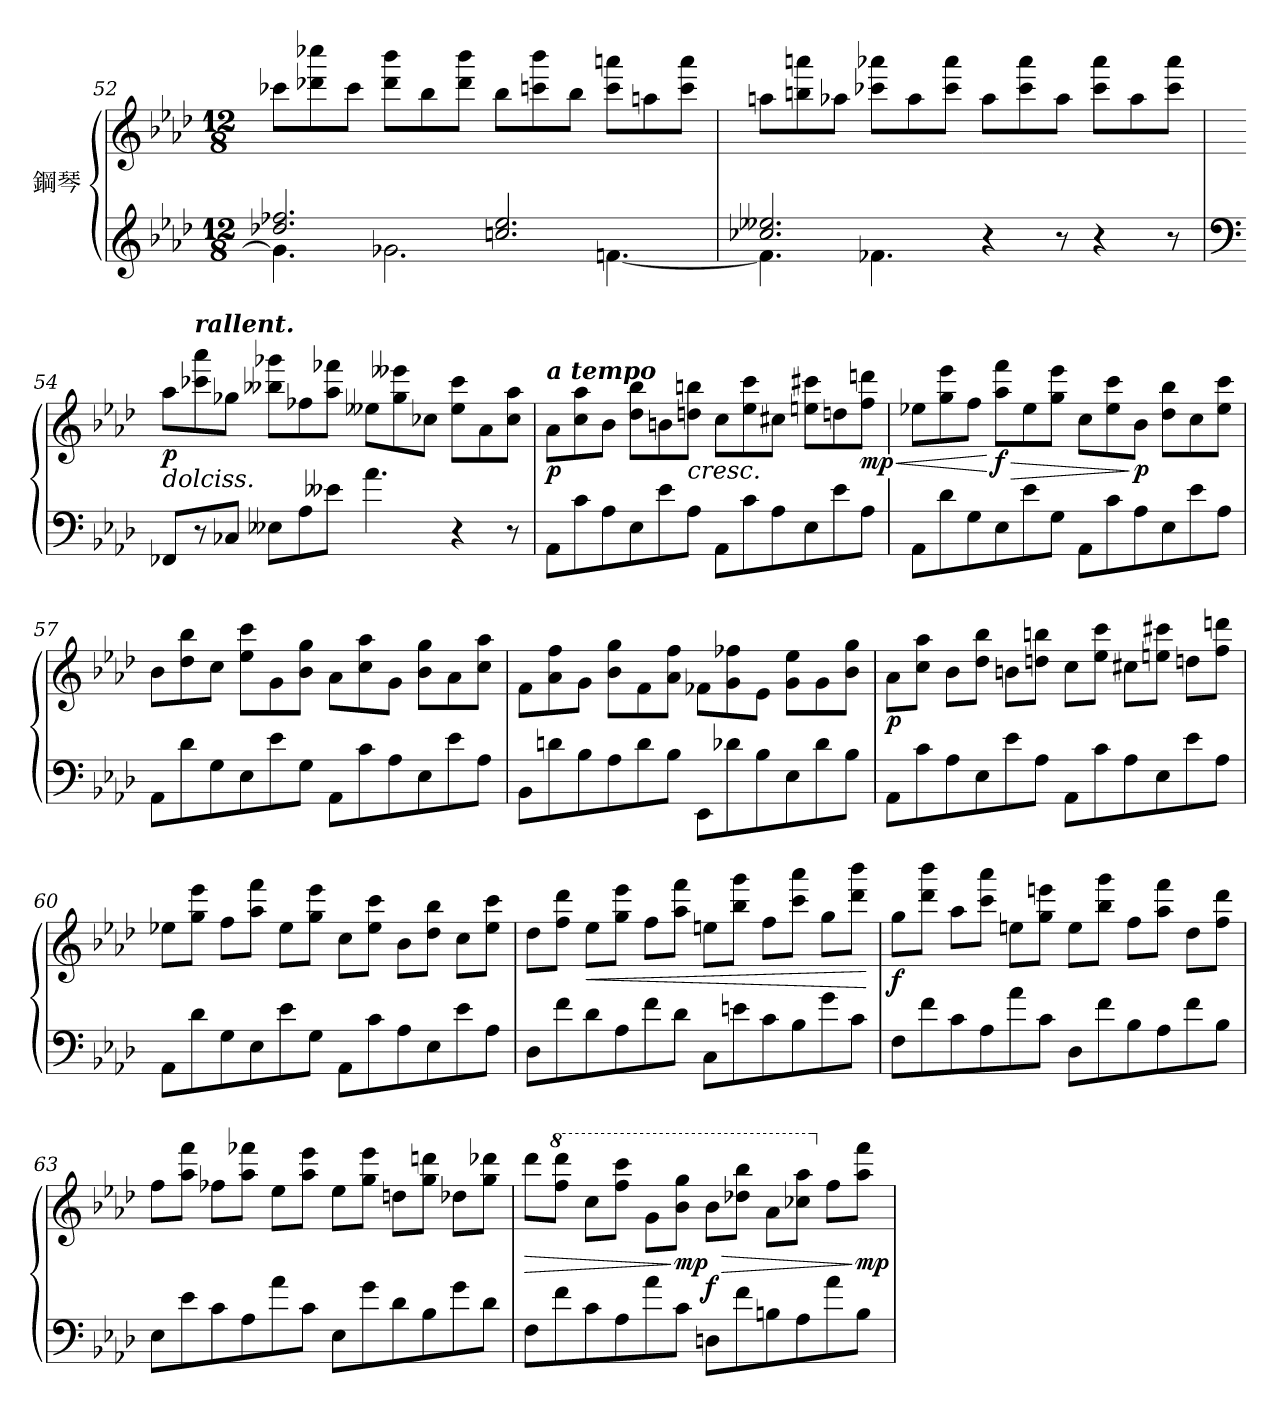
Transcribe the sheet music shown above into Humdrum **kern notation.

**kern	**kern	**dynam
*part1	*part1	*part1
*staff2	*staff1	*staff1/2
*I"鋼琴	*	*
!!LO:LB:g=z
*clefG2	*clefG2	*
*k[b-e-a-d-]	*k[b-e-a-d-]	*
*M12/8	*M12/8	*
=52	=52	=52
*^	*	*
2.dd-X/ 2.ff-X/	4.g\]	8ccc-X\L	.
.	.	8ddd-X\ 8cccc-X\	.
.	.	8ccc-\J	.
.	2.g-X\	8ddd-\ 8bbb-\L	.
.	.	8bb-\	.
.	.	8ddd-\ 8bbb-\J	.
2.ccn/ 2.ee-/	.	8bb-\L	.
.	.	8cccn\ 8bbb-\	.
.	.	8bb-\J	.
.	[4.fn\	8ccc\ 8aaan\L	.
.	.	8aan\	.
.	.	8ccc\ 8aaa\J	.
=53	=53	=53	=53
2.cc-X/ 2.ee--X/	4.f\]	8aan\L	.
.	.	8bbn\ 8aaan\	.
.	.	8aa-X\J	.
.	4.f-X\	8ccc-X\ 8aaa-X\L	.
.	.	8aa-\	.
.	.	8ccc-\ 8aaa-\J	.
4r	2.ryy	8aa-\L	.
.	.	8ccc-\ 8aaa-\	.
8r	.	8aa-\J	.
4r	.	8ccc-\ 8aaa-\L	.
.	.	8aa-\	.
8r	.	8ccc-\ 8aaa-\J	.
*v	*v	*	*
=54	=54	=54
*clefF4	*	*
*	*MM258	*
!	!LO:TX:b:i:t=dolciss.	!
!	!	!LO:DY:b
8FF-X/L	8aa-\L	p
!	!LO:TX:a:Bi:t=rallent.	!
8r	8ccc-X\ 8aaa-\	.
*	*MM238	*
8C-X/J	8gg-X\J	.
8E--X\L	8bb--X\ 8ggg-X\L	.
*	*MM218	*
8A-\	8ff-X\	.
8e--X\J	8aa-\ 8fff-X\J	.
*	*MM198	*
4.a-\	8ee--X\L	.
.	8gg-\ 8eee--X\	.
*	*MM178	*
.	8cc-X\J	.
4r	8ee--\ 8ccc-\L	.
*	*MM158	*
.	8a-\	.
*	*MM72	*
8r	8cc-\ 8aa-\J	.
!!LO:PB:g=z
=55	=55	=55
*	*MM208	*
!	!LO:TX:a:Bi:t=a tempo	!
!	!	!LO:DY:b
8AA-\L	8a-\L	p
8c\	8cc\ 8aa-\	.
8A-\	8b-\J	.
*	*MM228	*
8E-\	8dd-\ 8bb-\L	.
8e-\	8bn\	.
!	!LO:TX:b:i:t=cresc.	!
8A-\J	8ddn\ 8bbn\J	.
*	*MM248	*
8AA-\L	8cc\L	.
8c\	8ee-\ 8ccc\	.
8A-\	8cc#X\J	.
*	*MM268	*
8E-\	8een\ 8ccc#X\L	.
8e-\	8ddn\	.
!	!	!LO:HP:b
!	!	!LO:DY:n=1:b
8A-\J	8ff\ 8dddn\J	< mp
=56	=56	=56
8AA-\L	8ee-X\L	.
8d-\	8gg\ 8eee-\	.
8G\	8ff\J	.
!	!	!LO:HP:n=1:b
!	!	!LO:DY:n=1:b
8E-\	8aa-\ 8fff\L	[ > f
8e-\	8ee-\	.
8G\J	8gg\ 8eee-\J	.
8AA-\L	8cc\L	.
8c\	8ee-\ 8ccc\	.
!	!	!LO:DY:n=2:b
8A-\	8b-\J	] p
8E-\	8dd-\ 8bb-\L	.
8e-\	8cc\	.
8A-\J	8ee-\ 8ccc\J	.
=57	=57	=57
8AA-\L	8b-\L	.
8d-\	8dd-\ 8bb-\	.
8G\	8cc\J	.
8E-\	8ee-\ 8ccc\L	.
8e-\	8g\	.
8G\J	8b-\ 8gg\J	.
8AA-\L	8a-\L	.
8c\	8cc\ 8aa-\	.
8A-\	8g\J	.
8E-\	8b-\ 8gg\L	.
8e-\	8a-\	.
8A-\J	8cc\ 8aa-\J	.
=58	=58	=58
8BB-\L	8f\L	.
8dn\	8a-\ 8ff\	.
8B-\	8g\J	.
8A-\	8b-\ 8gg\L	.
8d\	8f\	.
8B-\J	8a-\ 8ff\J	.
8EE-\L	8f-X\L	.
8d-X\	8g\ 8ff-X\	.
*	*MM248	*
8B-\	8e-\J	.
8E-\	8g\ 8ee-\L	.
*	*MM228	*
8d-\	8g\	.
8B-\J	8b-\ 8gg\J	.
!!LO:LB:g=z
=59	=59	=59
*	*MM208	*
!	!	!LO:DY:b
8AA-\L	8a-\L	p
8c\	8cc\ 8aa-\J	.
*	*MM228	*
8A-\	8b-\L	.
8E-\	8dd-\ 8bb-\J	.
*	*MM248	*
8e-\	8bn\L	.
8A-\J	8ddn\ 8bbn\J	.
*	*MM268	*
8AA-\L	8cc\L	.
8c\	8ee-\ 8ccc\J	.
8A-\	8cc#X\L	.
8E-\	8een\ 8ccc#X\J	.
8e-\	8ddn\L	.
8A-\J	8ff\ 8dddn\J	.
=60	=60	=60
8AA-\L	8ee-X\L	.
8d-\	8gg\ 8eee-\J	.
8G\	8ff\L	.
8E-\	8aa-\ 8fff\J	.
8e-\	8ee-\L	.
8G\J	8gg\ 8eee-\J	.
8AA-\L	8cc\L	.
8c\	8ee-\ 8ccc\J	.
8A-\	8b-\L	.
8E-\	8dd-\ 8bb-\J	.
8e-\	8cc\L	.
8A-\J	8ee-\ 8ccc\J	.
=61	=61	=61
8D-\L	8dd-\L	.
8f\	8ff\ 8ddd-\J	.
!	!	!LO:HP:b
8d-\	8ee-\L	<
8A-\	8gg\ 8eee-\J	.
8f\	8ff\L	.
8d-\J	8aa-\ 8fff\J	.
8C\L	8een\L	.
8en\	8bb-\ 8ggg\J	.
8c\	8ff\L	.
8B-\	8ccc\ 8aaa-\J	.
8g\	8gg\L	.
8c\J	8ddd-\ 8bbb-\J	.
.	.	[
!!LO:LB:g=z
=62	=62	=62
!	!	!LO:DY:b
8F\L	8gg\L	f
8f\	8ddd-\ 8bbb-\J	.
8c\	8aa-\L	.
8A-\	8ccc\ 8aaa-\J	.
8a-\	8een\L	.
8c\J	8gg\ 8eeen\J	.
8D-\L	8ee\L	.
8f\	8bb-\ 8ggg\J	.
8B-\	8ff\L	.
8A-\	8aa-\ 8fff\J	.
8f\	8dd-\L	.
8B-\J	8ff\ 8ddd-\J	.
=63	=63	=63
8E-\L	8ff\L	.
8e-\	8aa-\ 8fff\J	.
8c\	8ff-X\L	.
8A-\	8aa-\ 8fff-X\J	.
8a-\	8ee-\L	.
8c\J	8aa-\ 8eee-\J	.
8E-\L	8ee-\L	.
8g\	8gg\ 8eee-\J	.
8d-\	8ddn\L	.
8B-\	8gg\ 8dddn\J	.
8g\	8dd-X\L	.
8d-\J	8gg\ 8ddd-X\J	.
=64	=64	=64
!	!	!LO:HP:b
8F\L	8ddd-\L	>
*	*8va	*
8f\	8fff\ 8dddd-\J	.
8c\	8ccc\L	.
8A-\	8fff\ 8cccc\J	.
8a-\	8gg\L	.
!	!	!LO:DY:n=1:b
8c\J	8bb-\ 8ggg\J	] mp
!	!	!LO:HP:b
!	!	!LO:DY:n=2:b
8Dn\L	8bb-\L	> f
8f\	8ddd-X\ 8bbb-\J	.
8Bn\	8aa-\L	.
8A-\	8ccc-X\ 8aaa-\J	.
*	*X8va	*
8a-\	8ff\L	.
!	!	!LO:DY:n=3:b
8B\J	8aa-\ 8fff\J	] mp
=	=	=
*-	*-	*-
